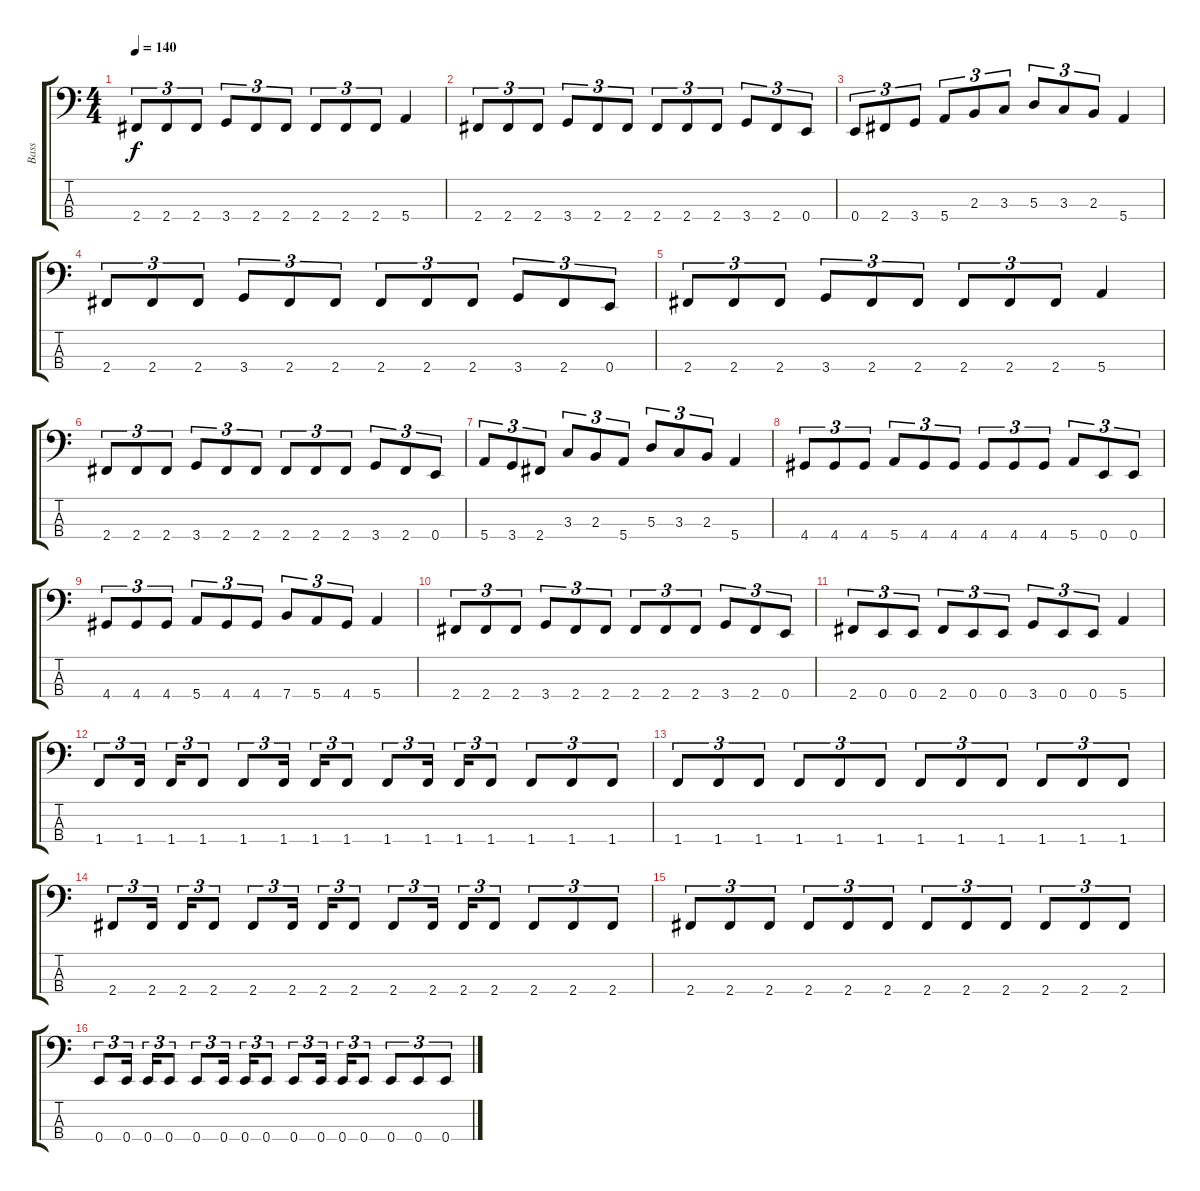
\track ("Bass" "Bass") {instrument electricbassfinger}
\staff {score tabs}
\tuning (G2 D2 A1 E1) {hide}
\ts (4 4)
\tempo 140
\clef f4
\ks c
2.4.8{tu (3 2) dy f} 2.4.8{tu (3 2)} 2.4.8{tu (3 2)} 3.4.8{tu (3 2)} 2.4.8{tu (3 2)} 2.4.8{tu (3 2)} 2.4.8{tu (3 2)} 2.4.8{tu (3 2)} 2.4.8{tu (3 2)} 5.4.4 |
2.4.8{tu (3 2)} 2.4.8{tu (3 2)} 2.4.8{tu (3 2)} 3.4.8{tu (3 2)} 2.4.8{tu (3 2)} 2.4.8{tu (3 2)} 2.4.8{tu (3 2)} 2.4.8{tu (3 2)} 2.4.8{tu (3 2)} 3.4.8{tu (3 2)} 2.4.8{tu (3 2)} 0.4.8{tu (3 2)} |
0.4.8{tu (3 2)} 2.4.8{tu (3 2)} 3.4.8{tu (3 2)} 5.4.8{tu (3 2)} 2.3.8{tu (3 2)} 3.3.8{tu (3 2)} 5.3.8{tu (3 2)} 3.3.8{tu (3 2)} 2.3.8{tu (3 2)} 5.4.4 |
2.4.8{tu (3 2)} 2.4.8{tu (3 2)} 2.4.8{tu (3 2)} 3.4.8{tu (3 2)} 2.4.8{tu (3 2)} 2.4.8{tu (3 2)} 2.4.8{tu (3 2)} 2.4.8{tu (3 2)} 2.4.8{tu (3 2)} 3.4.8{tu (3 2)} 2.4.8{tu (3 2)} 0.4.8{tu (3 2)} |
2.4.8{tu (3 2)} 2.4.8{tu (3 2)} 2.4.8{tu (3 2)} 3.4.8{tu (3 2)} 2.4.8{tu (3 2)} 2.4.8{tu (3 2)} 2.4.8{tu (3 2)} 2.4.8{tu (3 2)} 2.4.8{tu (3 2)} 5.4.4 |
2.4.8{tu (3 2)} 2.4.8{tu (3 2)} 2.4.8{tu (3 2)} 3.4.8{tu (3 2)} 2.4.8{tu (3 2)} 2.4.8{tu (3 2)} 2.4.8{tu (3 2)} 2.4.8{tu (3 2)} 2.4.8{tu (3 2)} 3.4.8{tu (3 2)} 2.4.8{tu (3 2)} 0.4.8{tu (3 2)} |
5.4.8{tu (3 2)} 3.4.8{tu (3 2)} 2.4.8{tu (3 2)} 3.3.8{tu (3 2)} 2.3.8{tu (3 2)} 5.4.8{tu (3 2)} 5.3.8{tu (3 2)} 3.3.8{tu (3 2)} 2.3.8{tu (3 2)} 5.4.4 |
4.4.8{tu (3 2)} 4.4.8{tu (3 2)} 4.4.8{tu (3 2)} 5.4.8{tu (3 2)} 4.4.8{tu (3 2)} 4.4.8{tu (3 2)} 4.4.8{tu (3 2)} 4.4.8{tu (3 2)} 4.4.8{tu (3 2)} 5.4.8{tu (3 2)} 0.4.8{tu (3 2)} 0.4.8{tu (3 2)} |
4.4.8{tu (3 2)} 4.4.8{tu (3 2)} 4.4.8{tu (3 2)} 5.4.8{tu (3 2)} 4.4.8{tu (3 2)} 4.4.8{tu (3 2)} 7.4.8{tu (3 2)} 5.4.8{tu (3 2)} 4.4.8{tu (3 2)} 5.4.4 |
2.4.8{tu (3 2)} 2.4.8{tu (3 2)} 2.4.8{tu (3 2)} 3.4.8{tu (3 2)} 2.4.8{tu (3 2)} 2.4.8{tu (3 2)} 2.4.8{tu (3 2)} 2.4.8{tu (3 2)} 2.4.8{tu (3 2)} 3.4.8{tu (3 2)} 2.4.8{tu (3 2)} 0.4.8{tu (3 2)} |
2.4.8{tu (3 2)} 0.4.8{tu (3 2)} 0.4.8{tu (3 2)} 2.4.8{tu (3 2)} 0.4.8{tu (3 2)} 0.4.8{tu (3 2)} 3.4.8{tu (3 2)} 0.4.8{tu (3 2)} 0.4.8{tu (3 2)} 5.4.4 |
\section ("" "")
1.4.8{tu (3 2)} 1.4.16{tu (3 2)} 1.4.16{tu (3 2)} 1.4.8{tu (3 2)} 1.4.8{tu (3 2)} 1.4.16{tu (3 2)} 1.4.16{tu (3 2)} 1.4.8{tu (3 2)} 1.4.8{tu (3 2)} 1.4.16{tu (3 2)} 1.4.16{tu (3 2)} 1.4.8{tu (3 2)} 1.4.8{tu (3 2)} 1.4.8{tu (3 2)} 1.4.8{tu (3 2)} |
1.4.8{tu (3 2)} 1.4.8{tu (3 2)} 1.4.8{tu (3 2)} 1.4.8{tu (3 2)} 1.4.8{tu (3 2)} 1.4.8{tu (3 2)} 1.4.8{tu (3 2)} 1.4.8{tu (3 2)} 1.4.8{tu (3 2)} 1.4.8{tu (3 2)} 1.4.8{tu (3 2)} 1.4.8{tu (3 2)} |
2.4.8{tu (3 2)} 2.4.16{tu (3 2)} 2.4.16{tu (3 2)} 2.4.8{tu (3 2)} 2.4.8{tu (3 2)} 2.4.16{tu (3 2)} 2.4.16{tu (3 2)} 2.4.8{tu (3 2)} 2.4.8{tu (3 2)} 2.4.16{tu (3 2)} 2.4.16{tu (3 2)} 2.4.8{tu (3 2)} 2.4.8{tu (3 2)} 2.4.8{tu (3 2)} 2.4.8{tu (3 2)} |
2.4.8{tu (3 2)} 2.4.8{tu (3 2)} 2.4.8{tu (3 2)} 2.4.8{tu (3 2)} 2.4.8{tu (3 2)} 2.4.8{tu (3 2)} 2.4.8{tu (3 2)} 2.4.8{tu (3 2)} 2.4.8{tu (3 2)} 2.4.8{tu (3 2)} 2.4.8{tu (3 2)} 2.4.8{tu (3 2)} |
0.4.8{tu (3 2)} 0.4.16{tu (3 2)} 0.4.16{tu (3 2)} 0.4.8{tu (3 2)} 0.4.8{tu (3 2)} 0.4.16{tu (3 2)} 0.4.16{tu (3 2)} 0.4.8{tu (3 2)} 0.4.8{tu (3 2)} 0.4.16{tu (3 2)} 0.4.16{tu (3 2)} 0.4.8{tu (3 2)} 0.4.8{tu (3 2)} 0.4.8{tu (3 2)} 0.4.8{tu (3 2)}
